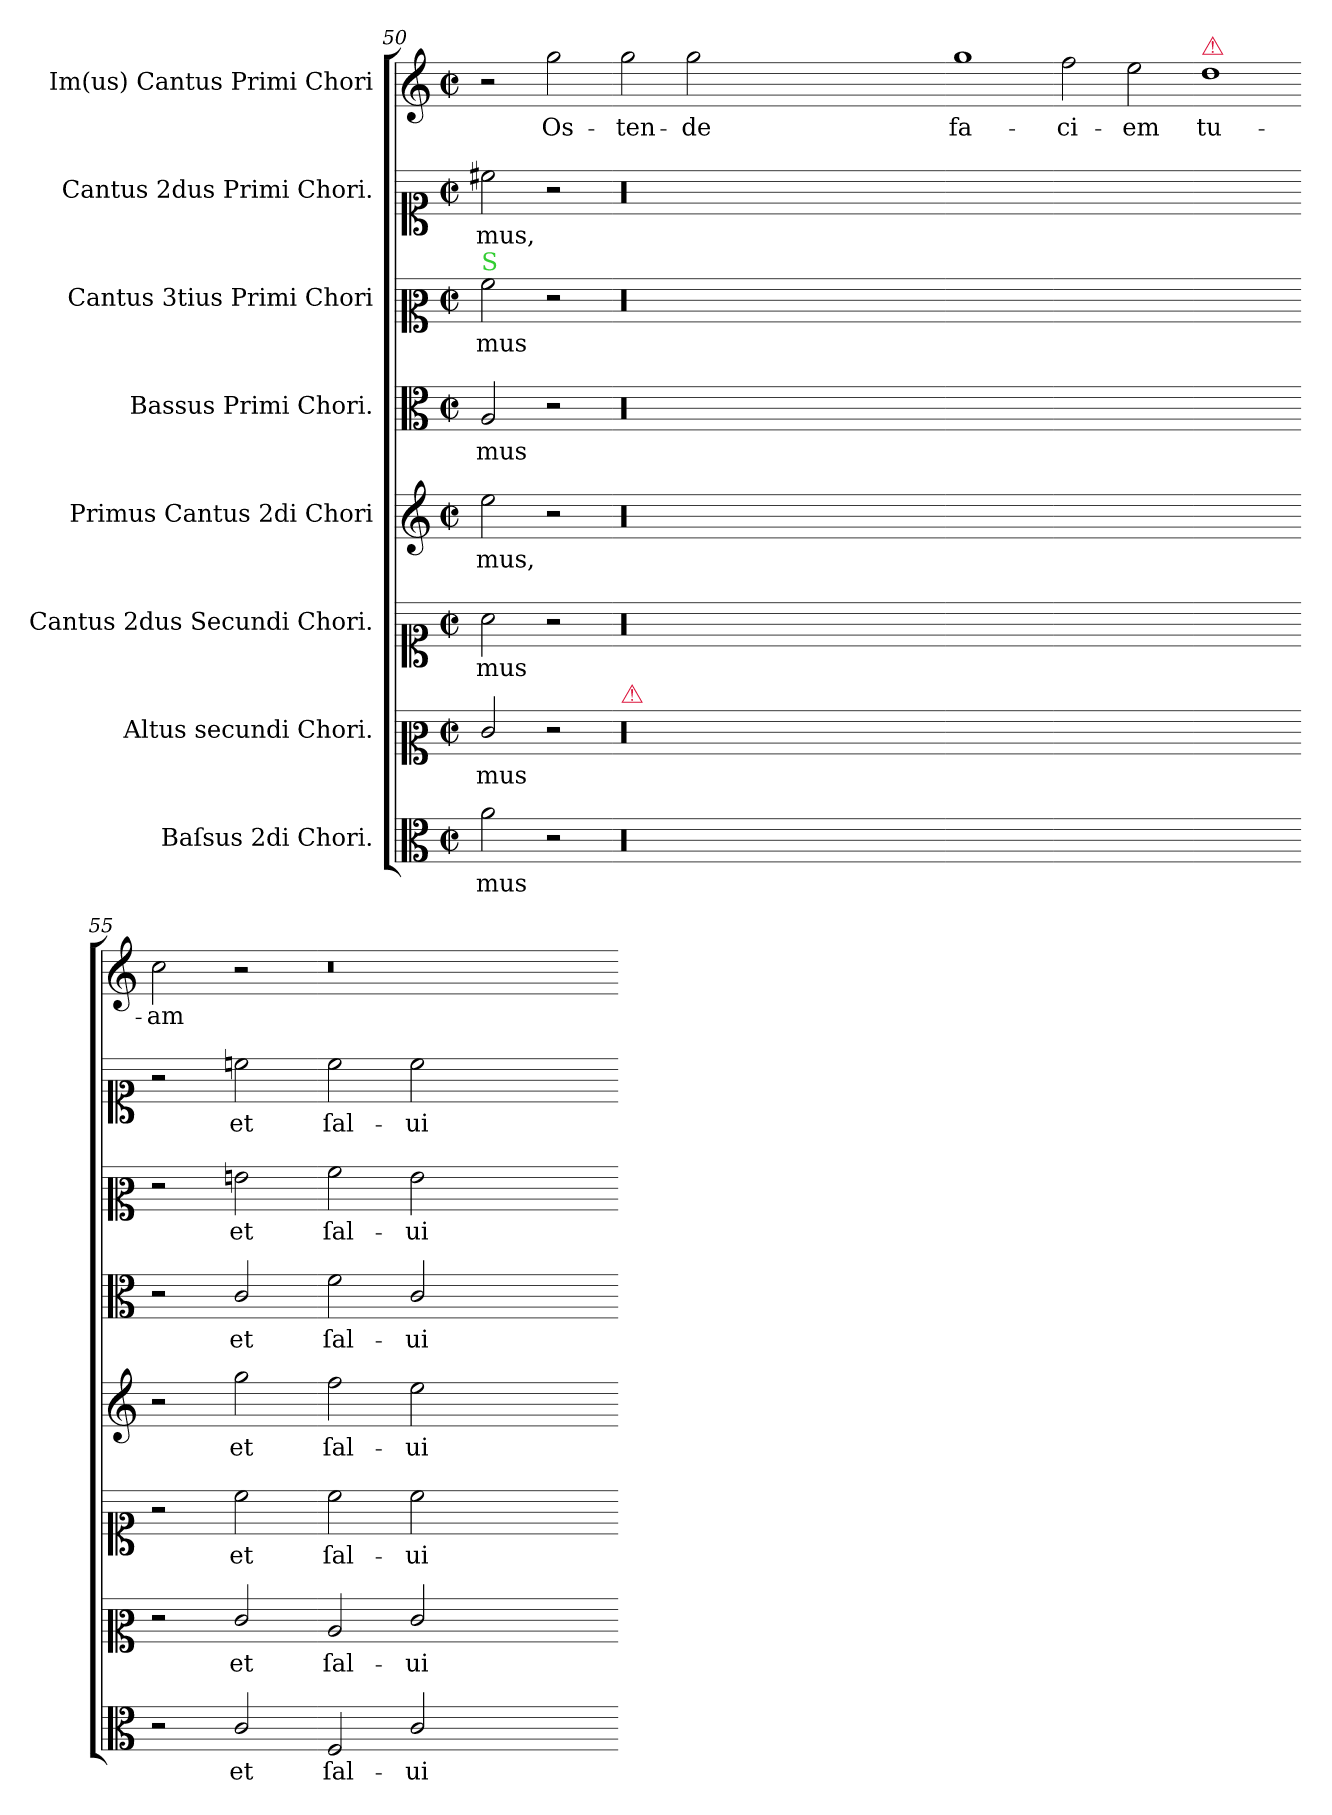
**kern	**text	**kern	**text	**kern	**text	**kern	**text	**kern	**text	**kern	**text	**kern	**text	**kern	**text
*part8	*part8	*part7	*part7	*part6	*part6	*part5	*part5	*part4	*part4	*part3	*part3	*part2	*part2	*part1	*part1
*staff8	*staff8	*staff7	*staff7	*staff6	*staff6	*staff5	*staff5	*staff4	*staff4	*staff3	*staff3	*staff2	*staff2	*staff1	*staff1
*I"Baſsus 2di Chori.	*	*I"Altus secundi Chori.	*	*I"Cantus 2dus Secundi Chori.	*	*I"Primus Cantus 2di Chori	*	*I"Bassus Primi Chori.	*	*I"Cantus 3tius Primi Chori	*	*I"Cantus 2dus Primi Chori.	*	*I"Im(us) Cantus Primi Chori	*
*clefC3	*	*clefC2	*	*clefC1	*	*clefG2	*	*clefC3	*	*clefC2	*	*clefC1	*	*clefG2	*
*k[]	*	*k[]	*	*k[]	*	*k[]	*	*k[]	*	*k[]	*	*k[]	*	*k[]	*
*M2/2	*	*M2/2	*	*M2/2	*	*M2/2	*	*M2/2	*	*M2/2	*	*M2/2	*	*M2/2	*
*met(c|)	*	*met(c|)	*	*met(c|)	*	*met(c|)	*	*met(c|)	*	*met(c|)	*	*met(c|)	*	*met(c|)	*
=50	=50	=50	=50	=50	=50	=50	=50	=50	=50	=50	=50	=50	=50	=50	=50
!	!	!	!	!	!	!	!	!	!	!LO:TX:a:color=limegreen:t=S	!	!	!	!	!
2a\	-mus	2e/	-mus	2a\	-mus	2ee\	-mus,	2A/	-mus	2a\	-mus	2cc#X\	-mus,	2r	.
2r	.	2r	.	2r	.	2r	.	2r	.	2r	.	2r	.	2gg\	Os-
=51-	=51-	=51-	=51-	=51-	=51-	=51-	=51-	=51-	=51-	=51-	=51-	=51-	=51-	=51-	=51-
!	!	!LO:TX:a:color=crimson:t=⚠	!	!	!	!	!	!	!	!	!	!	!	!	!
00r	.	00r	.	00r	.	00r	.	00r	.	00r	.	00r	.	2gg\	-ten-
.	.	.	.	.	.	.	.	.	.	.	.	.	.	2gg\	-de
.	.	.	.	.	.	.	.	.	.	.	.	.	.	0.ryy	.
=52-	=52-	=52-	=52-	=52-	=52-	=52-	=52-	=52-	=52-	=52-	=52-	=52-	=52-	=52-	=52-
1ryy	.	1ryy	.	1ryy	.	1ryy	.	1ryy	.	1ryy	.	1ryy	.	1gg	fa-
=53-	=53-	=53-	=53-	=53-	=53-	=53-	=53-	=53-	=53-	=53-	=53-	=53-	=53-	=53-	=53-
1ryy	.	1ryy	.	1ryy	.	1ryy	.	1ryy	.	1ryy	.	1ryy	.	2ff\	-ci-
.	.	.	.	.	.	.	.	.	.	.	.	.	.	2ee\	-em
=54-	=54-	=54-	=54-	=54-	=54-	=54-	=54-	=54-	=54-	=54-	=54-	=54-	=54-	=54-	=54-
!	!	!	!	!	!	!	!	!	!	!	!	!	!	!LO:TX:a:color=crimson:t=⚠	!
1ryy	.	1ryy	.	1ryy	.	1ryy	.	1ryy	.	1ryy	.	1ryy	.	1dd	tu-
=55-	=55-	=55-	=55-	=55-	=55-	=55-	=55-	=55-	=55-	=55-	=55-	=55-	=55-	=55-	=55-
2r	.	2r	.	2r	.	2r	.	2r	.	2r	.	2r	.	2cc\	-am
2c/	et	2e/	et	2cc\	et	2gg\	et	2c/	et	2gn\	et	2ccn\	et	2r	.
=56-	=56-	=56-	=56-	=56-	=56-	=56-	=56-	=56-	=56-	=56-	=56-	=56-	=56-	=56-	=56-
2F/	ſal-	2c/	ſal-	2cc\	ſal-	2ff\	ſal-	2f\	ſal-	2a\	ſal-	2cc\	ſal-	0r	.
2c/	-ui	2e/	-ui	2cc\	-ui	2ee\	-ui	2c/	-ui	2g\	-ui	2cc\	-ui	.	.
1ryy	.	1ryy	.	1ryy	.	1ryy	.	1ryy	.	1ryy	.	1ryy	.	.	.
=-	=-	=-	=-	=-	=-	=-	=-	=-	=-	=-	=-	=-	=-	=-	=-
*-	*-	*-	*-	*-	*-	*-	*-	*-	*-	*-	*-	*-	*-	*-	*-
